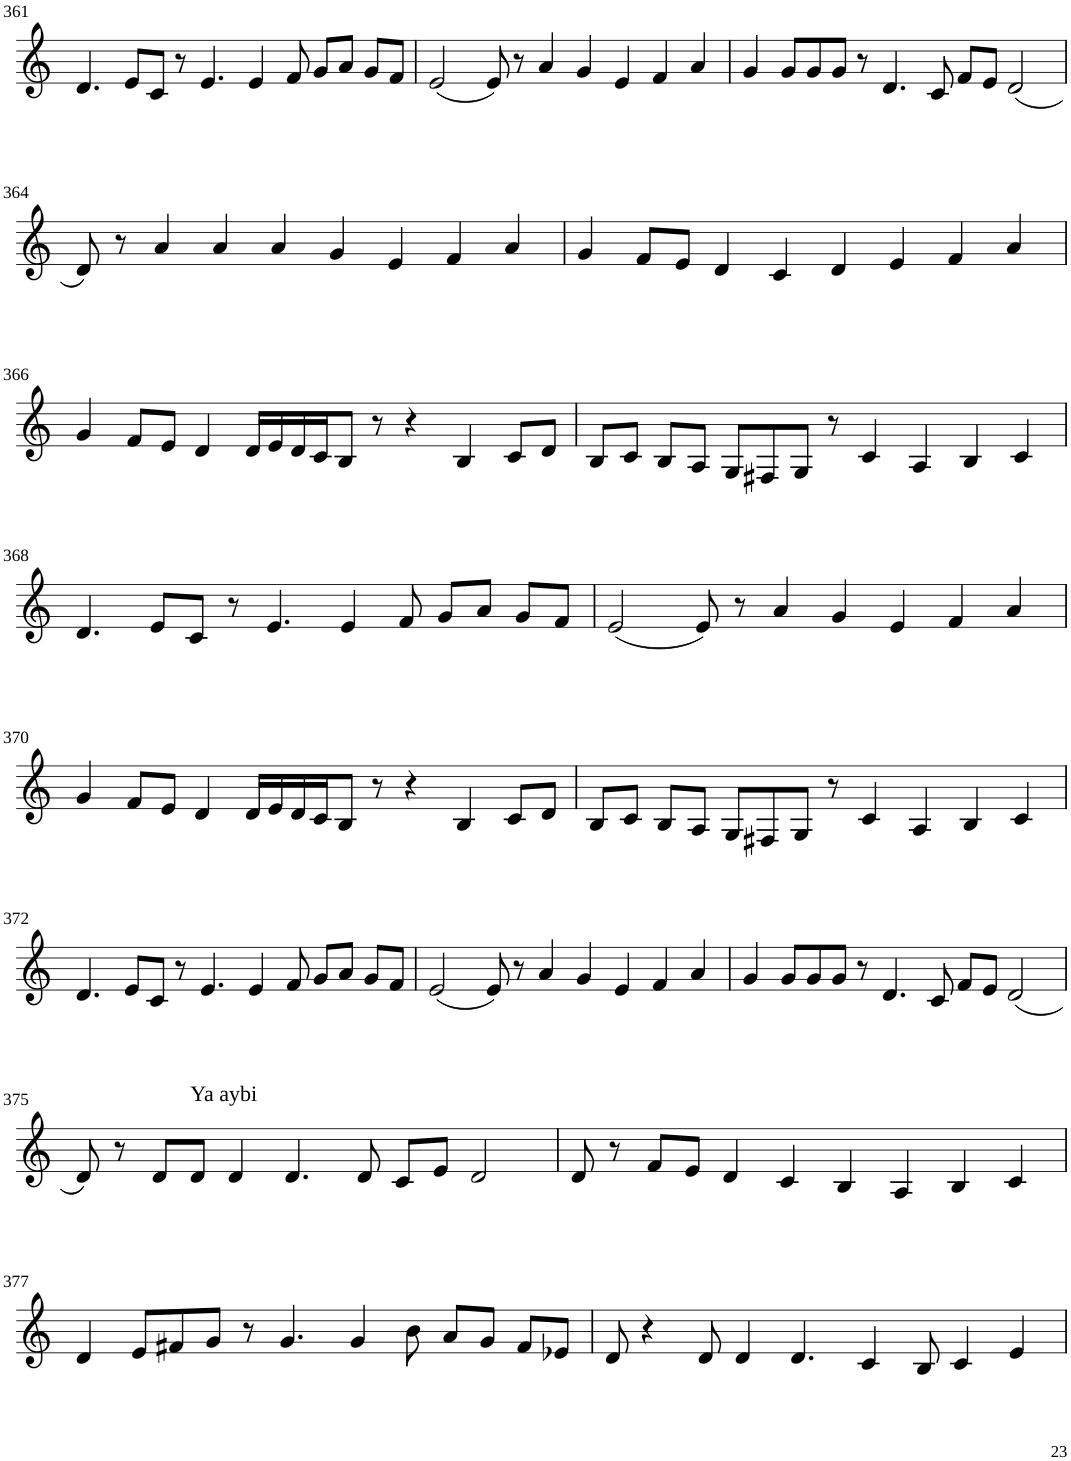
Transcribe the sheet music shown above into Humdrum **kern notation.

**kern
*part1
*staff1
*I"Violin
!!LO:PB:g=z
*clefG2
*k[]
*M8/4
=361
4.d/
8e/L
8c/J
8r
4.e/
4e/
8f/
8g/L
8a/J
8g/L
8f/J
=362
(2e/
8e/)
8r
4a/
4g/
4e/
4f/
4a/
=363
4g/
8g/L
8g/
8g/J
8r
4.d/
8c/
8f/L
8e/J
(2d/
!!LO:LB:g=z
=364
8d/)
8r
4a/
4a/
4a/
4g/
4e/
4f/
4a/
=365
4g/
8f/L
8e/J
4d/
4c/
4d/
4e/
4f/
4a/
!!LO:LB:g=z
=366
4g/
8f/L
8e/J
4d/
16d/LL
16e/
16d/
16c/J
8B/J
8r
4r
4B/
8c/L
8d/J
=367
8B/L
8c/J
8B/L
8A/J
8G/L
8F#X/
8G/J
8r
4c/
4A/
4B/
4c/
!!LO:LB:g=z
=368
4.d/
8e/L
8c/J
8r
4.e/
4e/
8f/
8g/L
8a/J
8g/L
8f/J
=369
(2e/
8e/)
8r
4a/
4g/
4e/
4f/
4a/
!!LO:LB:g=z
=370
4g/
8f/L
8e/J
4d/
16d/LL
16e/
16d/
16c/J
8B/J
8r
4r
4B/
8c/L
8d/J
=371
8B/L
8c/J
8B/L
8A/J
8G/L
8F#X/
8G/J
8r
4c/
4A/
4B/
4c/
!!LO:LB:g=z
=372
4.d/
8e/L
8c/J
8r
4.e/
4e/
8f/
8g/L
8a/J
8g/L
8f/J
=373
(2e/
8e/)
8r
4a/
4g/
4e/
4f/
4a/
=374
4g/
8g/L
8g/
8g/J
8r
4.d/
8c/
8f/L
8e/J
(2d/
!!LO:LB:g=z
=375
8d/)
8r
8d/L
!LO:TX:a:t=Ya aybi
8d/J
4d/
4.d/
8d/
8c/L
8e/J
2d/
=376
8d/
8r
8f/L
8e/J
4d/
4c/
4B/
4A/
4B/
4c/
!!LO:LB:g=z
=377
4d/
8e/L
8f#X/
8g/J
8r
4.g/
4g/
8b\
8a/L
8g/J
8f#/L
8e-X/J
=378
8d/
4r
8d/
4d/
4.d/
4c/
8B/
4c/
4e/
=
*-
